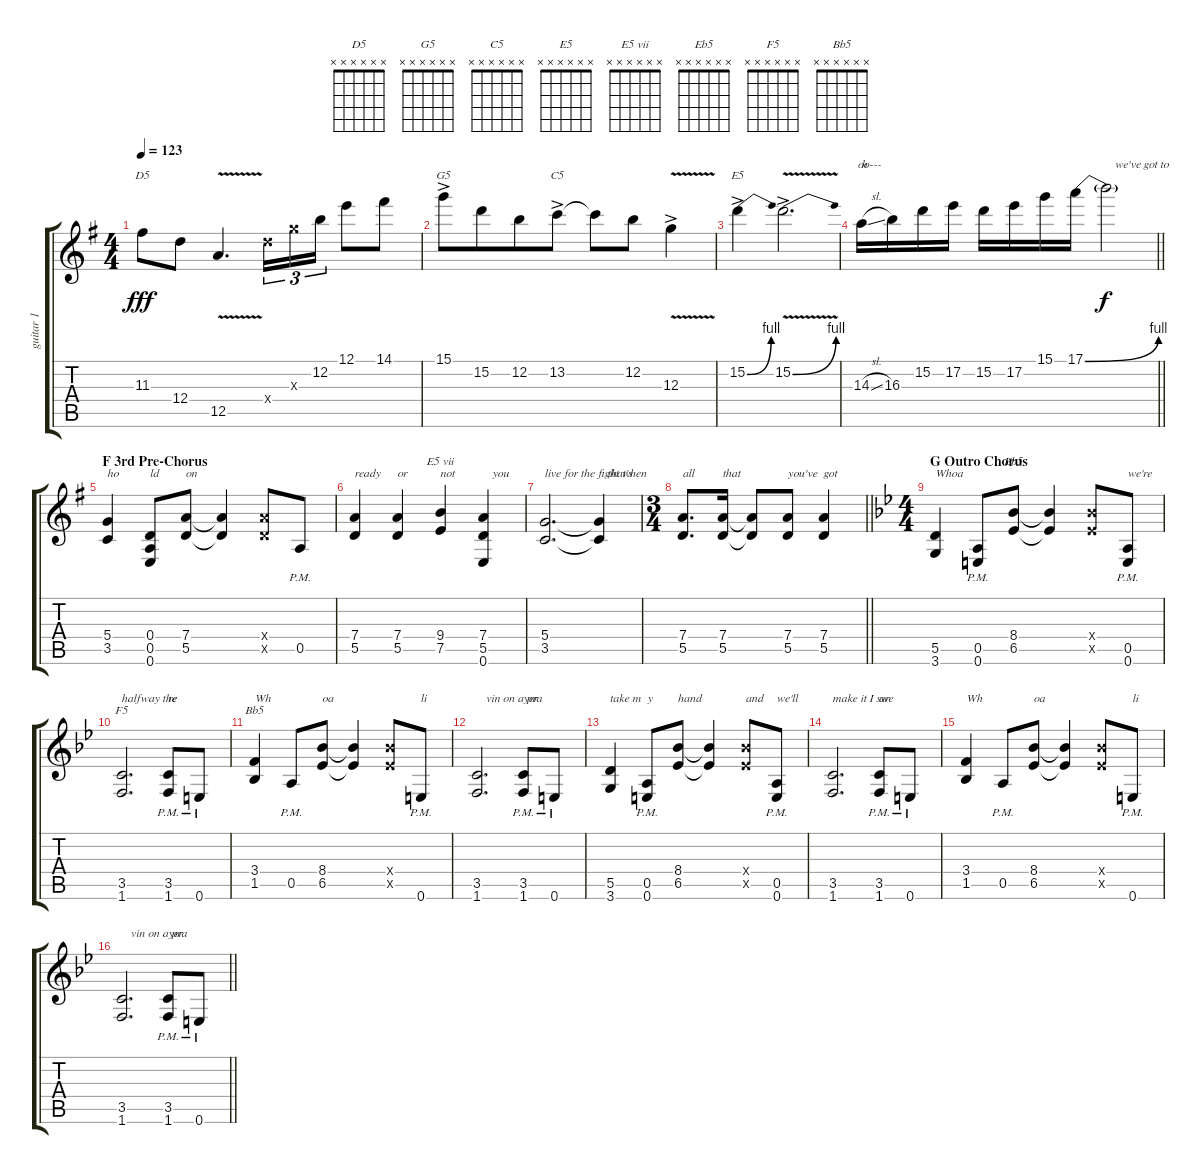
\track ("guitar 1" "guitar 1") {instrument distortionguitar}
\staff {score tabs}
\tuning (E4 B3 G3 D3 A2 E2) {hide}
\chord ("D5" x x x x x x)
\chord ("G5" x x x x x x)
\chord ("C5" x x x x x x)
\chord ("E5" x x x x x x)
\chord ("E5 vii" x x x x x x)
\chord ("Eb5" x x x x x x)
\chord ("F5" x x x x x x)
\chord ("Bb5" x x x x x x)
\ts (4 4)
\tempo 123
\clef g2
\ks g
11.3{t}.8{ch "D5" dy fff} 12.4.8 12.5{v}.4{d} 12.4{x}.16{tu (3 2)} 12.3{x}.16{tu (3 2)} 12.2.16{tu (3 2)} 12.1.8 14.1.8 |
15.1{ac}.8{ch "G5"} 15.2.8{beam merge} 12.2.8 13.2{ac}.8{ch "C5"} 13.2{t}.8 12.2.8 12.3{v ac}.4 |
15.2{be (bend 0 0 60 4) ac}.4{ch "E5"} 15.2{be (bend 0 0 60 4) v ac}.2{d txt "                         oo---"} |
\barLineRight lightlight
14.3{sl}.16{txt "h"} 16.3.16 15.2.16 17.2.16 15.2.16 17.2.16 15.1.16 17.1{be (bend 0 0 60 4)}.16 17.1{t}.2{txt "   we've got to" dy f} |
\section ("" "F 3rd Pre-Chorus")
(5.4 3.5).4{txt "ho"} (0.4 0.5 0.6).8{txt "ld"} (7.4 5.5).8{txt "on"} (7.4{t} 5.5{t}).4 (7.4{x} 5.5{x}).8 0.5{pm}.8 |
(7.4 5.5).4{txt "ready"} (7.4 5.5).4{txt "or"} (9.4 7.5).4{ch "E5 vii" txt "not"} (7.4 5.5 0.6).4{txt "   you"} |
(5.4 3.5).2{d txt "live for the fight when"} (5.4{t} 3.5{t}).4{txt "   that's"} |
\ts (3 4)
\barLineRight lightlight
(7.4 5.5).8{d txt "all"} (7.4 5.5).16{txt "that"} (7.4{t} 5.5{t}).8 (7.4 5.5).8{txt "you've"} (7.4 5.5).4{txt "got"} |
\ts (4 4)
\section ("" "G Outro Chorus")
\ks bb
(5.5 3.6).4{txt "Whoa"} (0.5{pm} 0.6{pm}).8 (8.4 6.5).8{ch "Eb5"} (8.4{t} 6.5{t}).4 (8.4{x} 6.5{x}).8 (0.5{pm} 0.6{pm}).8{txt "we're"} |
(3.5 1.6).2{d ch "F5" txt "halfway the"} (3.5{pm} 1.6{pm}).8{txt "re"} 0.6{pm}.8 |
(3.4 1.5).4{ch "Bb5" txt "Wh"} 0.5{pm}.8 (8.4 6.5).8{txt "oa"} (8.4{t} 6.5{t}).4 (8.4{x} 6.5{x}).8 0.6{pm}.8{txt "li"} |
(3.5 1.6).2{d txt "   vin on a pra"} (3.5{pm} 1.6{pm}).8{txt "yer"} 0.6{pm}.8 |
(5.5 3.6).4{txt "take m"} (0.5{pm} 0.6{pm}).8{txt "y"} (8.4 6.5).8{txt "hand"} (8.4{t} 6.5{t}).4 (8.4{x} 6.5{x}).8{txt "and"} (0.5{pm} 0.6{pm}).8{txt "we'll"} |
(3.5 1.6).2{d txt "make it I swe"} (3.5{pm} 1.6{pm}).8{txt "ar"} 0.6{pm}.8 |
(3.4 1.5).4{txt "Wh"} 0.5{pm}.8 (8.4 6.5).8{txt "oa"} (8.4{t} 6.5{t}).4 (8.4{x} 6.5{x}).8 0.6{pm}.8{txt "li"} |
\barLineRight lightlight
(3.5 1.6).2{d txt "   vin on a pra"} (3.5{pm} 1.6{pm}).8{txt "yer"} 0.6{pm}.8
